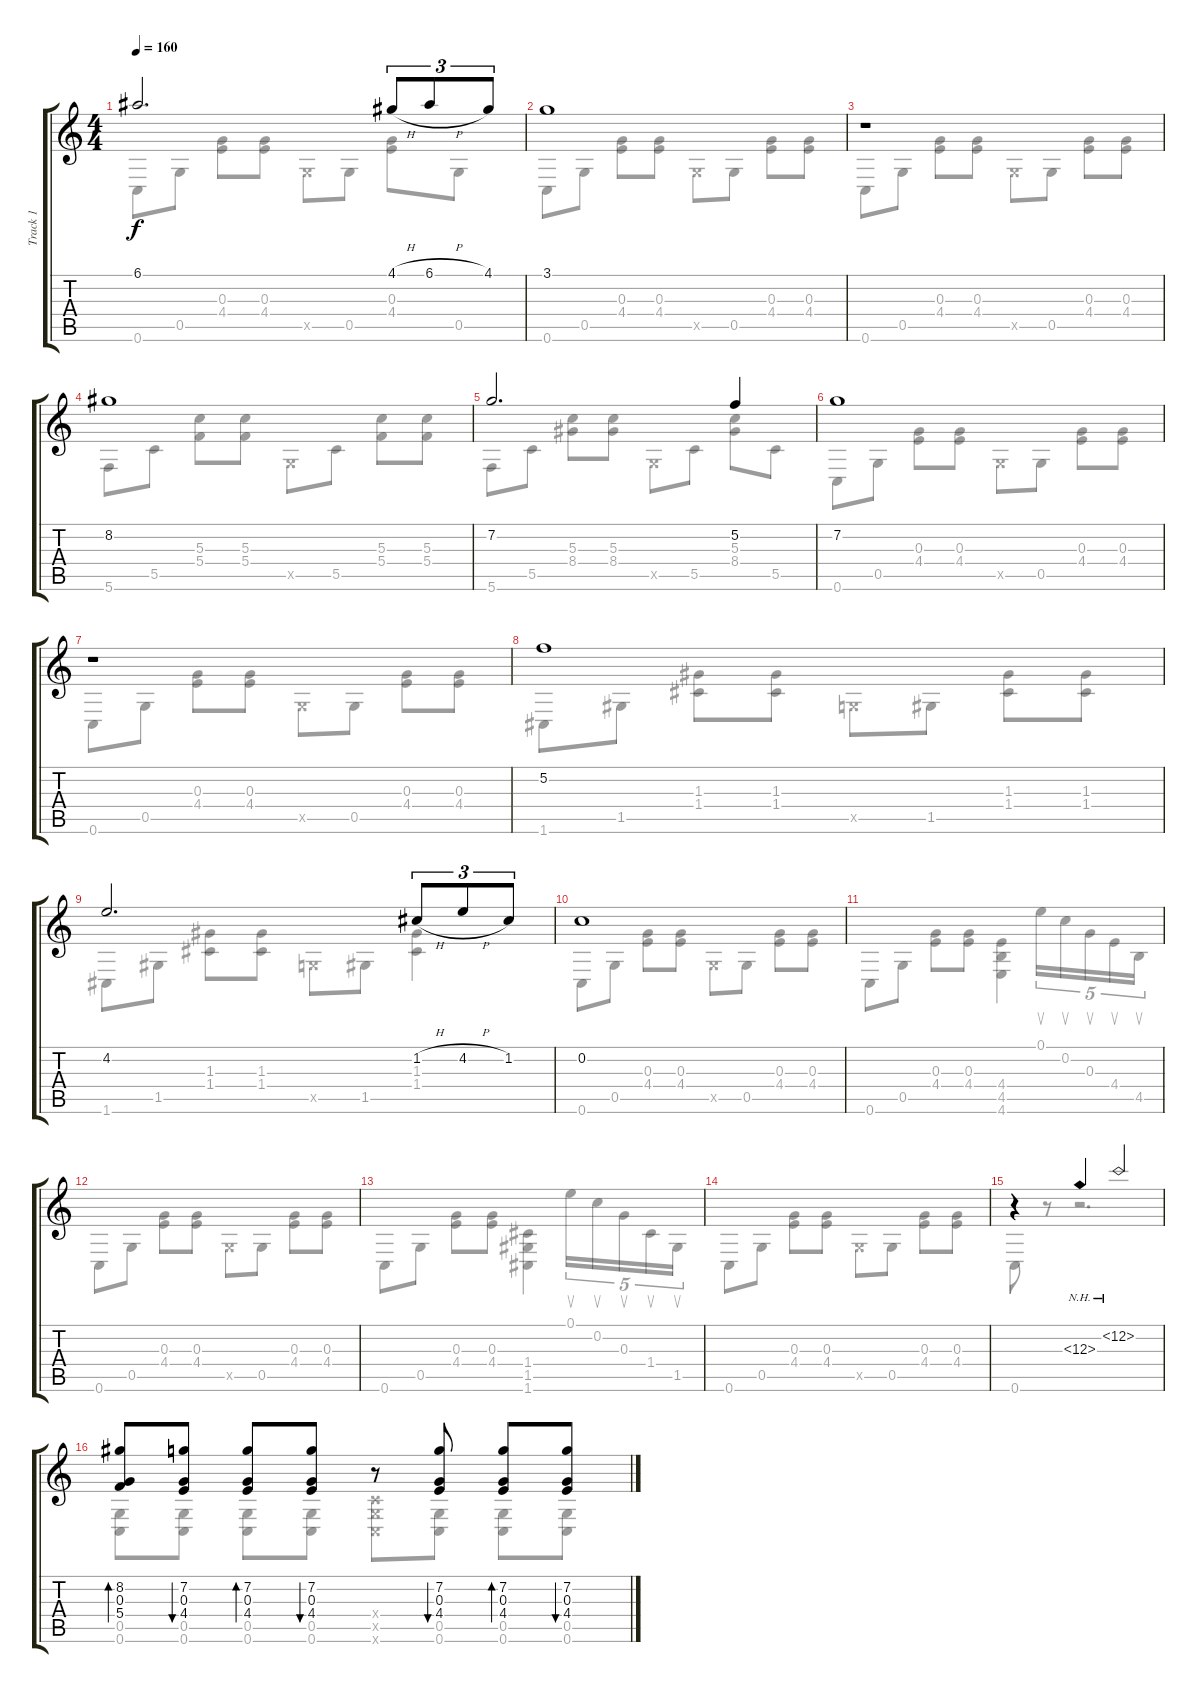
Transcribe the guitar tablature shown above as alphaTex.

\track ("Track 1" "Track 1") {instrument acousticguitarsteel}
\staff {score tabs}
\tuning (E4 C4 G3 C3 G2 C2) {hide}
\voice
\ts (4 4)
\tempo 160
\clef g2
\ks c
6.1.2{d dy f} 4.1{h}.8{tu (3 2)} 6.1{h}.8{tu (3 2)} 4.1.8{tu (3 2)} |
3.1.1 |
r.1 |
8.2.1 |
7.2.2{d} 5.2.4 |
7.2.1 |
r.1 |
5.2.1 |
4.2.2{d} 1.2{h}.8{tu (3 2)} 4.2{h}.8{tu (3 2)} 1.2.8{tu (3 2)} |
0.2.1 |
|
|
|
|
r.4 12.3{nh}.4 12.2{nh}.2 |
(8.2 0.3 5.4).8{bd 240} (7.2 0.3 4.4).8{bu 240} (7.2 0.3 4.4).8{bd 240} (7.2 0.3 4.4).8{bu 240} r.8 (7.2 0.3 4.4).8{bu 240} (7.2 0.3 4.4).8{bd 240} (7.2 0.3 4.4).8{bu 240}
\voice
\clef g2
\ottava regular
\simile none
\ks c
0.6.8{dy f} 0.5.8 (0.3 4.4).8 (0.3 4.4).8 0.5{x}.8 0.5.8 (0.3 4.4).8 0.5.8 |
0.6.8 0.5.8 (0.3 4.4).8 (0.3 4.4).8 0.5{x}.8 0.5.8 (0.3 4.4).8 (0.3 4.4).8 |
0.6.8 0.5.8 (0.3 4.4).8 (0.3 4.4).8 0.5{x}.8 0.5.8 (0.3 4.4).8 (0.3 4.4).8 |
5.6.8 5.5.8 (5.3 5.4).8 (5.3 5.4).8 0.5{x}.8 5.5.8 (5.3 5.4).8 (5.3 5.4).8 |
5.6.8 5.5.8 (5.3 8.4).8 (5.3 8.4).8 0.5{x}.8 5.5.8 (5.3 8.4).8 5.5.8 |
0.6.8 0.5.8 (0.3 4.4).8 (0.3 4.4).8 0.5{x}.8 0.5.8 (0.3 4.4).8 (0.3 4.4).8 |
0.6.8 0.5.8 (0.3 4.4).8 (0.3 4.4).8 0.5{x}.8 0.5.8 (0.3 4.4).8 (0.3 4.4).8 |
1.6.8 1.5.8 (1.3 1.4).8 (1.3 1.4).8 0.5{x}.8 1.5.8 (1.3 1.4).8 (1.3 1.4).8 |
1.6.8 1.5.8 (1.3 1.4).8 (1.3 1.4).8 0.5{x}.8 1.5.8 (1.3 1.4).4 |
0.6.8 0.5.8 (0.3 4.4).8 (0.3 4.4).8 0.5{x}.8 0.5.8 (0.3 4.4).8 (0.3 4.4).8 |
0.6.8 0.5.8 (0.3 4.4).8 (0.3 4.4).8 (4.4 4.5 4.6).4 0.1.16{su tu (5 4)} 0.2.16{su tu (5 4)} 0.3.16{su tu (5 4)} 4.4.16{su tu (5 4)} 4.5.16{su tu (5 4)} |
0.6.8 0.5.8 (0.3 4.4).8 (0.3 4.4).8 0.5{x}.8 0.5.8 (0.3 4.4).8 (0.3 4.4).8 |
0.6.8 0.5.8 (0.3 4.4).8 (0.3 4.4).8 (1.4 1.5 1.6).4 0.1.16{su tu (5 4)} 0.2.16{su tu (5 4)} 0.3.16{su tu (5 4)} 1.4.16{su tu (5 4)} 1.5.16{su tu (5 4)} |
0.6.8 0.5.8 (0.3 4.4).8 (0.3 4.4).8 0.5{x}.8 0.5.8 (0.3 4.4).8 (0.3 4.4).8 |
0.6.8 r.8 r.2{d} |
(0.5 0.6).8 (0.5 0.6).8 (0.5 0.6).8 (0.5 0.6).8 (0.4{x} 0.5{x} 0.6{x}).8 (0.5 0.6).8 (0.5 0.6).8 (0.5 0.6).8
